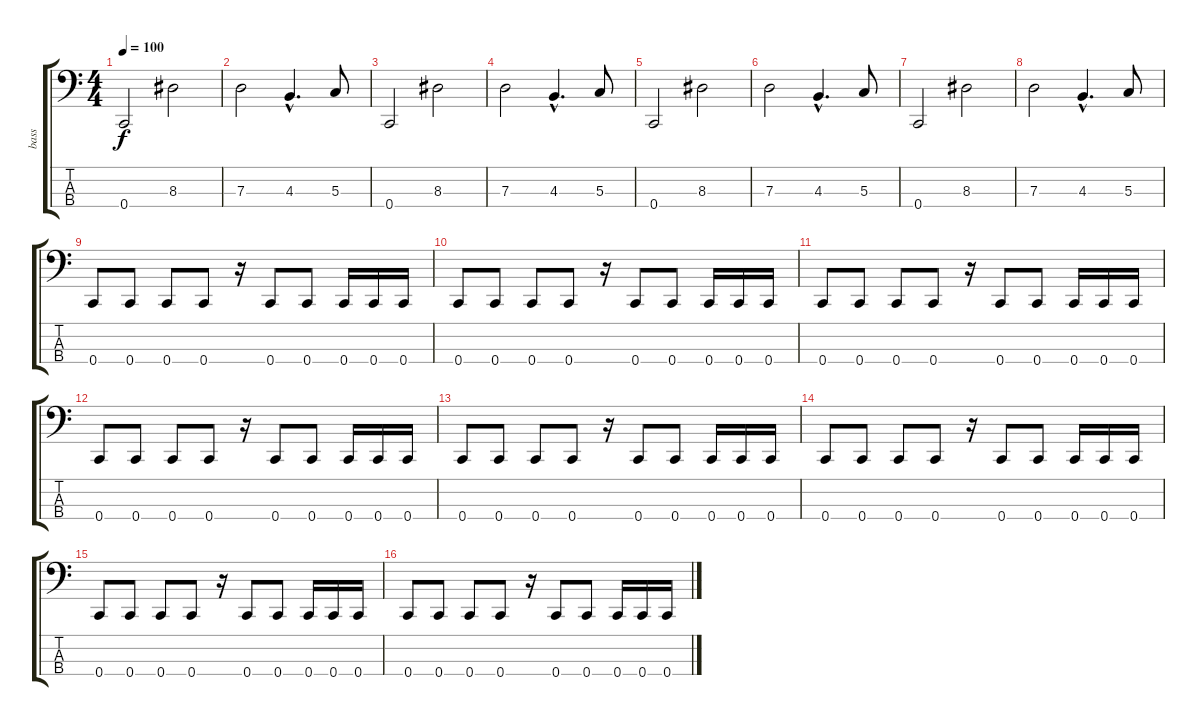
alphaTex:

\track ("bass" "bass") {instrument electricbasspick}
\staff {score tabs}
\tuning (F2 C2 G1 C1) {hide}
\ts (4 4)
\tempo 100
\clef f4
\ks c
0.4.2{dy f} 8.3.2 |
7.3.2 4.3{hac}.4{d} 5.3.8 |
0.4.2 8.3.2 |
7.3.2 4.3{hac}.4{d} 5.3.8 |
0.4.2 8.3.2 |
7.3.2 4.3{hac}.4{d} 5.3.8 |
0.4.2 8.3.2 |
7.3.2 4.3{hac}.4{d} 5.3.8 |
0.4.8 0.4.8 0.4.8 0.4.8 r.16 0.4.8 0.4.8 0.4.16 0.4.16 0.4.16 |
0.4.8 0.4.8 0.4.8 0.4.8 r.16 0.4.8 0.4.8 0.4.16 0.4.16 0.4.16 |
0.4.8 0.4.8 0.4.8 0.4.8 r.16 0.4.8 0.4.8 0.4.16 0.4.16 0.4.16 |
0.4.8 0.4.8 0.4.8 0.4.8 r.16 0.4.8 0.4.8 0.4.16 0.4.16 0.4.16 |
0.4.8 0.4.8 0.4.8 0.4.8 r.16 0.4.8 0.4.8 0.4.16 0.4.16 0.4.16 |
0.4.8 0.4.8 0.4.8 0.4.8 r.16 0.4.8 0.4.8 0.4.16 0.4.16 0.4.16 |
0.4.8 0.4.8 0.4.8 0.4.8 r.16 0.4.8 0.4.8 0.4.16 0.4.16 0.4.16 |
0.4.8 0.4.8 0.4.8 0.4.8 r.16 0.4.8 0.4.8 0.4.16 0.4.16 0.4.16
